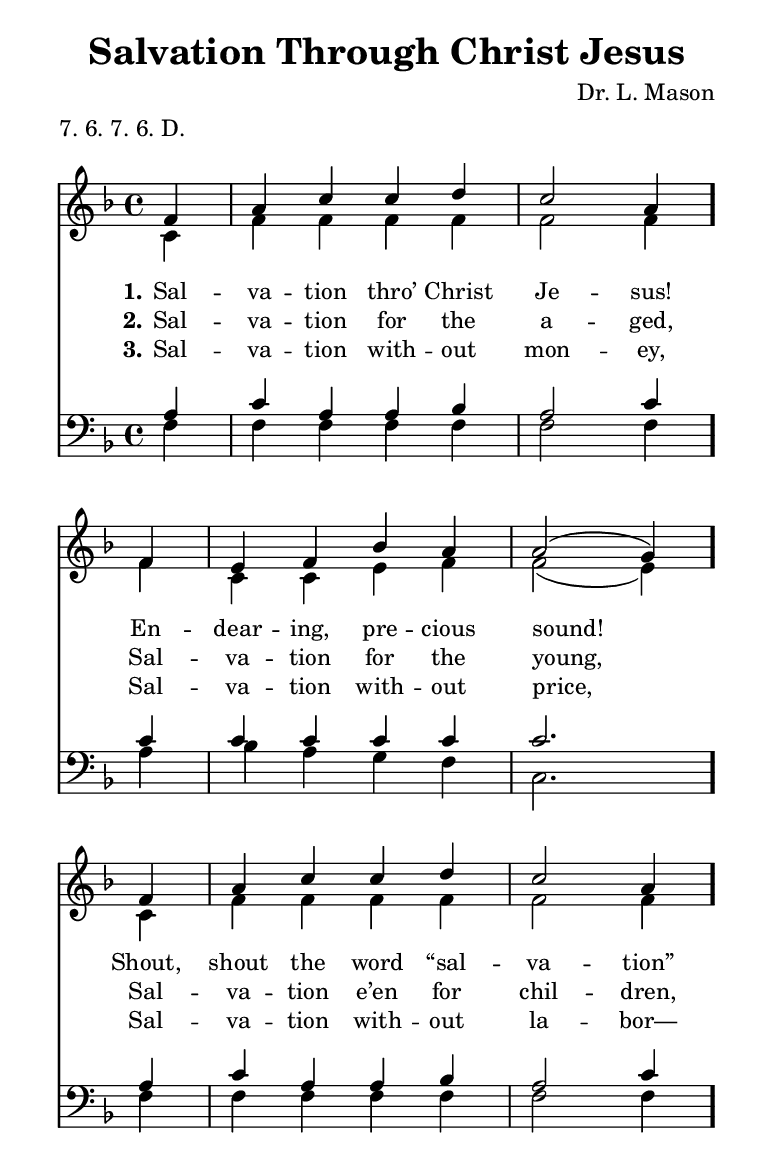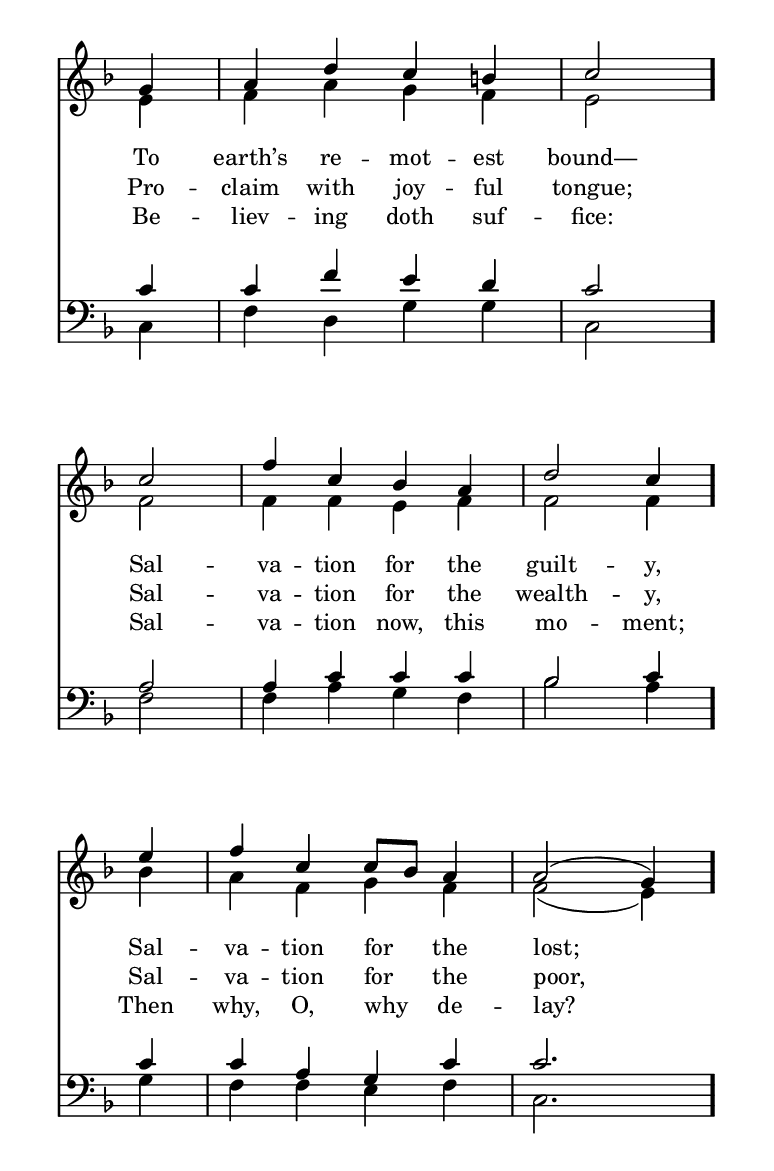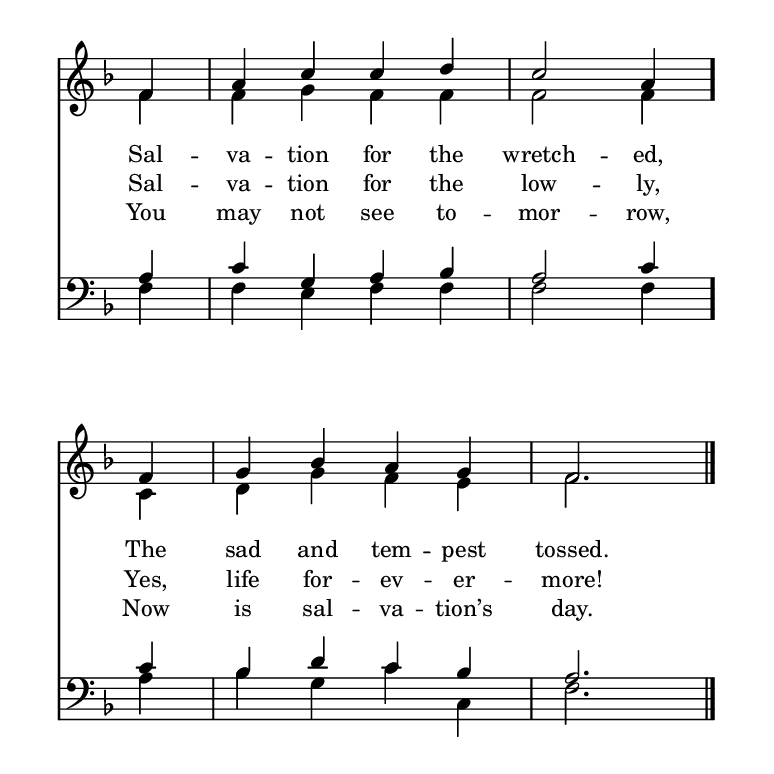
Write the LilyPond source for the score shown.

\include "common/global.ily"
\paper {
  \include "common/paper.ily"
  %ragged-bottom = ##t
  %ragged-last-bottom = ##t
  %systems-per-page = ##f
  %page-count = ##f
}

\header{
  hymnnumber = "34"
  title = "Salvation Through Christ Jesus"
  tunename = "Missionary"
  meter = "7. 6. 7. 6. D."
  %poet = ""
  composer = "Dr. L. Mason"
  %copyright = ""
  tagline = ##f
}

% for fermata in MIDI
ta = { \tempo 4=90 }
tb = { \tempo 4=45 }

patternAA = { c4 | c4 c4 c4 c4 | c2 c4 }
patternAB = { c2 | c4 c4 c4 c4 | c2 c4 }

patternBA = { c4 | c4 c4 c4 c4 | c2( c4) }
patternBB = { c4 | c4 c4 c4 c4 | c2. }
patternBC = { c4 | c4 c4 c8[ c8] c4 | c2( c4) }
patternBD = { c4 | c4 c4 c4 c4 | c2 }

global = {
  \include "common/overrides.ily"
  \override Staff.TimeSignature.style = #'()
  \time 4/4
  \override Score.MetronomeMark.transparent = ##t % hide all fermata changes too
  \ta
  \key f \major
  \partial 4
  \autoBeamOff
}

notesSoprano = {
\global
\relative c' {

  \changePitch \patternAA { f | a c c d     | c a }
  \changePitch \patternBA { f | e f bes a   | a g }
  \changePitch \patternAA { f | a c c d     | c a }
  \changePitch \patternBD { g | a d c b     | c   }

  \changePitch \patternAB { c | f c bes a   | d c }
  \changePitch \patternBC { e | f c c bes a | a g }
  \changePitch \patternAA { f | a c c d     | c a }
  \changePitch \patternBB { f | g bes a g   | f   }

  \bar "|."

}
}

notesAlto = {
\global
\relative e' {

  \changePitch \patternAA { c   | f f f f | f f }
  \changePitch \patternBA { f   | c c e f | f e }
  \changePitch \patternAA { c   | f f f f | f f }
  \changePitch \patternBD { e   | f a g f | e   }

  \changePitch \patternAB { f   | f f e f | f f }
  \changePitch \patternBA { bes | a f g f | f e }
  \changePitch \patternAA { f   | f g f f | f f }
  \changePitch \patternBB { c   | d g f e | f   }

}
}

notesTenor = {
\global
\relative a {

  \changePitch \patternAA { a | c a a bes   | a c   }
  \changePitch \patternBB { c | c c c c     | c     }
  \changePitch \patternAA { a | c a a bes   | a c   }
  \changePitch \patternBD { c | c f e d     | c     }

  \changePitch \patternAB { a | a c c c     | bes c }
  \changePitch \patternBB { c | c a g c     | c     }
  \changePitch \patternAA { a | c g a bes   | a c   }
  \changePitch \patternBB { c | bes d c bes | a     }

}
}

notesBass = {
\global
\relative f {

  \changePitch \patternAA { f | f f f f    | f f   }
  \changePitch \patternBB { a | bes a g f  | c     }
  \changePitch \patternAA { f | f f f f    | f f   }
  \changePitch \patternBD { c | f d g g    | c,    }

  \changePitch \patternAB { f | f a g f    | bes a }
  \changePitch \patternBB { g | f f e f    | c     }
  \changePitch \patternAA { f | f e f f    | f f   }
  \changePitch \patternBB { a | bes g c c, | f     }

}
}

wordsA = \lyricmode {
\set stanza = "1."

Sal -- va -- tion thro’ Christ Je -- sus! \bar "."
En -- dear -- ing, pre -- cious sound! \bar "." \break
Shout, shout the word “sal -- va -- tion” \bar "."
To earth’s re -- mot -- est bound— \bar "." \break
Sal -- va -- tion for the guilt -- y, \bar "."
Sal -- va -- tion for the lost; \bar "." \break
Sal -- va -- tion for the wretch -- ed, \bar "."
The sad and tem -- pest tossed. \bar "." \break

}

wordsB = \lyricmode {
\set stanza = "2."

Sal -- va -- tion for the a -- ged,
Sal -- va -- tion for the young,
Sal -- va -- tion e’en for chil -- dren,
Pro -- claim with joy -- ful tongue;
Sal -- va -- tion for the wealth -- y,
Sal -- va -- tion for the poor,
Sal -- va -- tion for the low -- ly,
Yes, life for -- ev -- er -- more!

}

wordsC = \lyricmode {
\set stanza = "3."

Sal -- va -- tion with -- out mon -- ey,
Sal -- va -- tion with -- out price,
Sal -- va -- tion with -- out la -- bor—
Be -- liev -- ing doth suf -- fice:
Sal -- va -- tion now, this mo -- ment;
Then why, O, why de -- lay?
You may not see to -- mor -- row,
Now is sal -- va -- tion’s day.

}

\score {
  \context ChoirStaff <<
    \context Staff = upper <<
      \set ChoirStaff.systemStartDelimiter = #'SystemStartBar
      \context Voice  = sopranos { \voiceOne << \notesSoprano >> }
      \context Voice  = altos { \voiceTwo << \notesAlto >> }
      \context Lyrics = one   \lyricsto sopranos \wordsA
      \context Lyrics = two   \lyricsto sopranos \wordsB
      \context Lyrics = three \lyricsto sopranos \wordsC
    >>
    \context Staff = men <<
      \clef bass
      \context Voice  = tenors { \voiceOne << \notesTenor >> }
      \context Voice  = basses { \voiceTwo << \notesBass >> }
    >>
  >>
  \layout {
    \include "common/layout.ily"
  }
  \midi{
    \include "common/midi.ily"
  }
}

\version "2.18.0"  % necessary for upgrading to future LilyPond versions.

% vi:set et ts=2 sw=2 ai nocindent syntax=lilypond:
